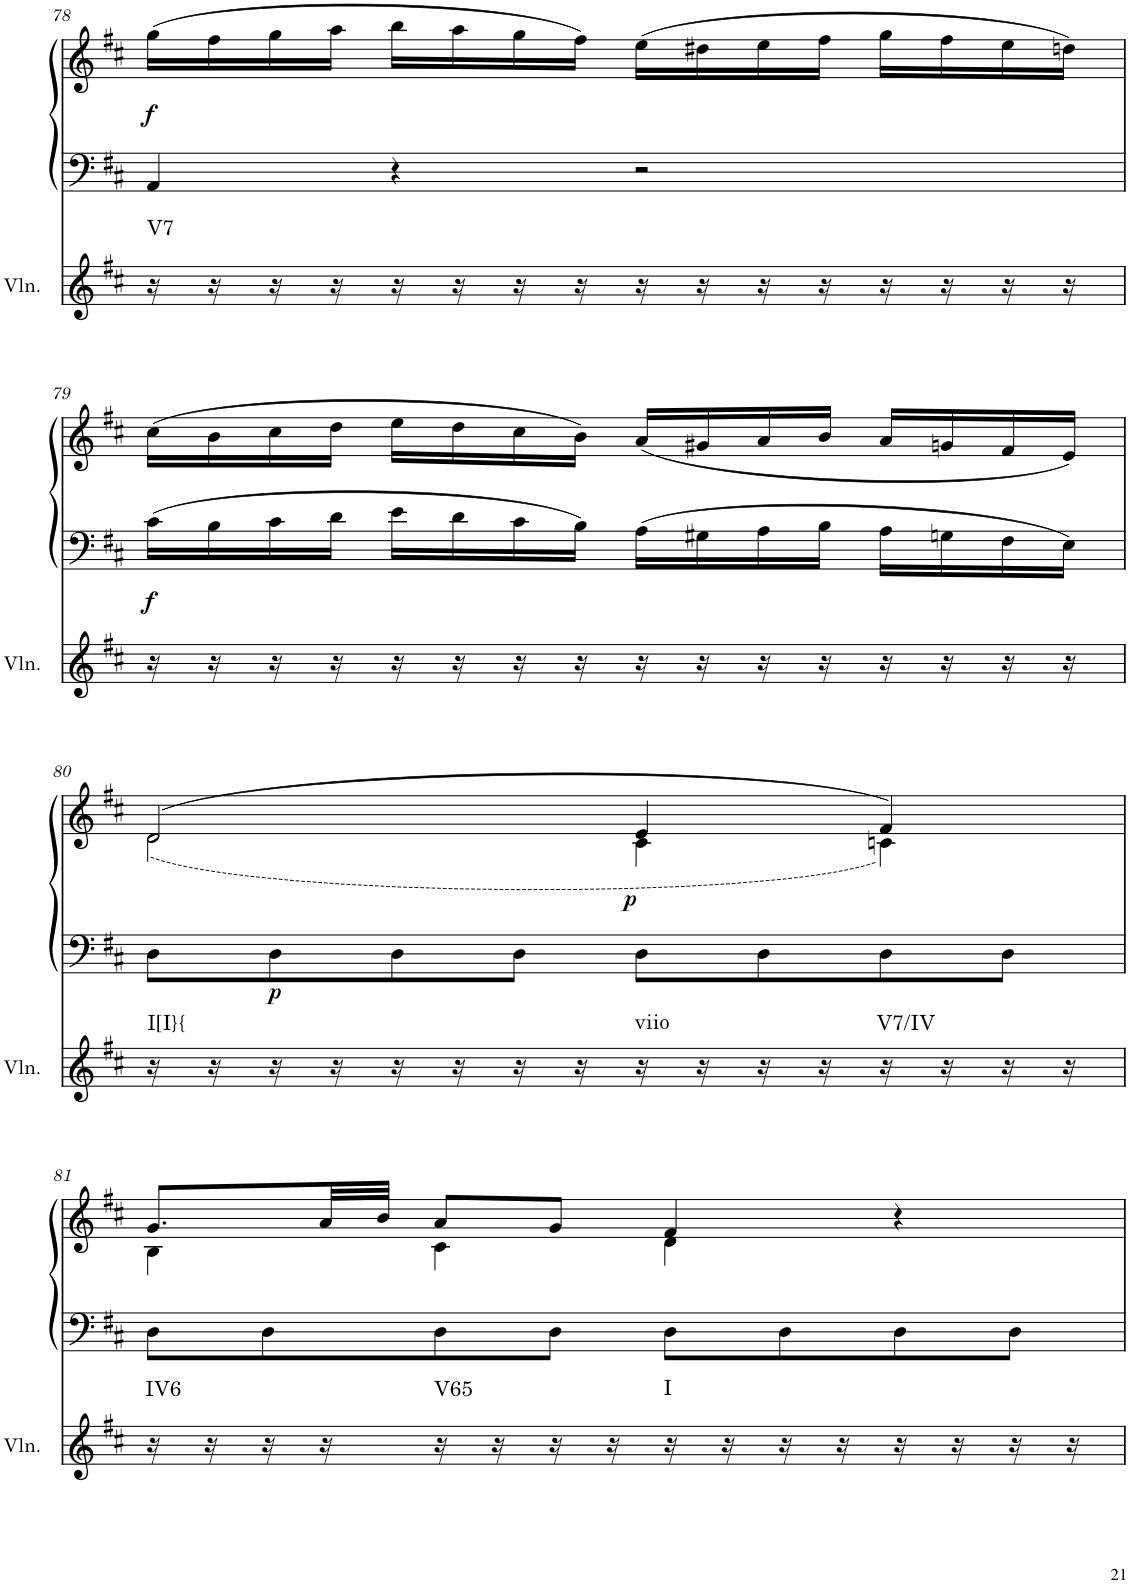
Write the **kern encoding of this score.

**kern	**harte	**kern	**kern	**dynam
*part2	*part2	*part1	*part1	*part1
*staff3	*	*staff2	*staff1	*staff1/2
*I"Violin	*	*I"unbenannt2	*	*
*I'Vln.	*	*	*	*
!!LO:PB:g=z
*clefG2	*	*clefF4	*clefG2	*
*k[f#c#]	*	*k[f#c#]	*k[f#c#]	*
*M4/4	*	*M4/4	*M4/4	*
=78	=78	=78	=78	=78
!	!LO:H:kt=V7	!	!	!LO:DY:b
16r	N	4AA/	(16gg\LL	f
16r	.	.	16ff#\	.
16r	.	.	16gg\	.
16r	.	.	16aa\JJ	.
16r	.	4r	16bb\LL	.
16r	.	.	16aa\	.
16r	.	.	16gg\	.
16r	.	.	16ff#\JJ)	.
16r	.	2r	(16ee\LL	.
16r	.	.	16dd#X\	.
16r	.	.	16ee\	.
16r	.	.	16ff#\JJ	.
16r	.	.	16gg\LL	.
16r	.	.	16ff#\	.
16r	.	.	16ee\	.
16r	.	.	16ddn\JJ)	.
!!LO:LB:g=z
=79	=79	=79	=79	=79
!	!	!	!	!LO:DY:b=2
16r	.	16c#\LL	(16cc#\LL	f
16r	.	16B\	16b\	.
16r	.	16c#\	16cc#\	.
16r	.	16d\JJ	16dd\JJ	.
16r	.	16e\LL	16ee\LL	.
16r	.	16d\	16dd\	.
16r	.	16c#\	16cc#\	.
16r	.	16B\JJ	16b\JJ)	.
16r	.	16A\LL	(16a/LL	.
16r	.	16G#X\	16g#X/	.
16r	.	16A\	16a/	.
16r	.	16B\JJ	16b/JJ	.
16r	.	16A\LL	16a/LL	.
16r	.	16Gn\	16gn/	.
16r	.	16F#\	16f#/	.
16r	.	16E\JJ	16e/JJ)	.
!!LO:LB:g=z
=80	=80	=80	=80	=80
*	*	*	*^	*
!	!LO:H:kt=I[I}{	!	!	!	!
16r	N	8D\L	(2d/	(2d\	.
16r	.	.	.	.	.
!	!	!	!	!	!LO:DY:b=2
16r	.	8D\	.	.	p
16r	.	.	.	.	.
16r	.	8D\	.	.	.
16r	.	.	.	.	.
16r	.	8D\J	.	.	.
16r	.	.	.	.	.
!	!LO:H:kt=viio	!	!	!	!LO:DY:a=2
16r	N	8D\L	4e/	4c#\	p
16r	.	.	.	.	.
16r	.	8D\	.	.	.
16r	.	.	.	.	.
!	!LO:H:kt=V7/IV	!	!	!	!
16r	N	8D\	4f#/)	4cn\)	.
16r	.	.	.	.	.
16r	.	8D\J	.	.	.
16r	.	.	.	.	.
!!LO:LB:g=z	!!
=81	=81	=81	=81	=81	=81
!	!LO:H:kt=IV6	!	!	!	!
16r	N	8D\L	8.g/L	4B\	.
16r	.	.	.	.	.
16r	.	8D\	.	.	.
16r	.	.	32a/LL	.	.
.	.	.	32b/JJJ	.	.
!	!LO:H:kt=V65	!	!	!	!
16r	N	8D\	8a/L	4c#\	.
16r	.	.	.	.	.
16r	.	8D\J	8g/J	.	.
16r	.	.	.	.	.
!	!LO:H:kt=I	!	!	!	!
16r	N	8D\L	4f#/	4d\	.
16r	.	.	.	.	.
16r	.	8D\	.	.	.
16r	.	.	.	.	.
16r	.	8D\	4r	4ryy	.
16r	.	.	.	.	.
16r	.	8D\J	.	.	.
16r	.	.	.	.	.
*	*	*	*v	*v	*
=	=	=	=	=
*-	*-	*-	*-	*-
